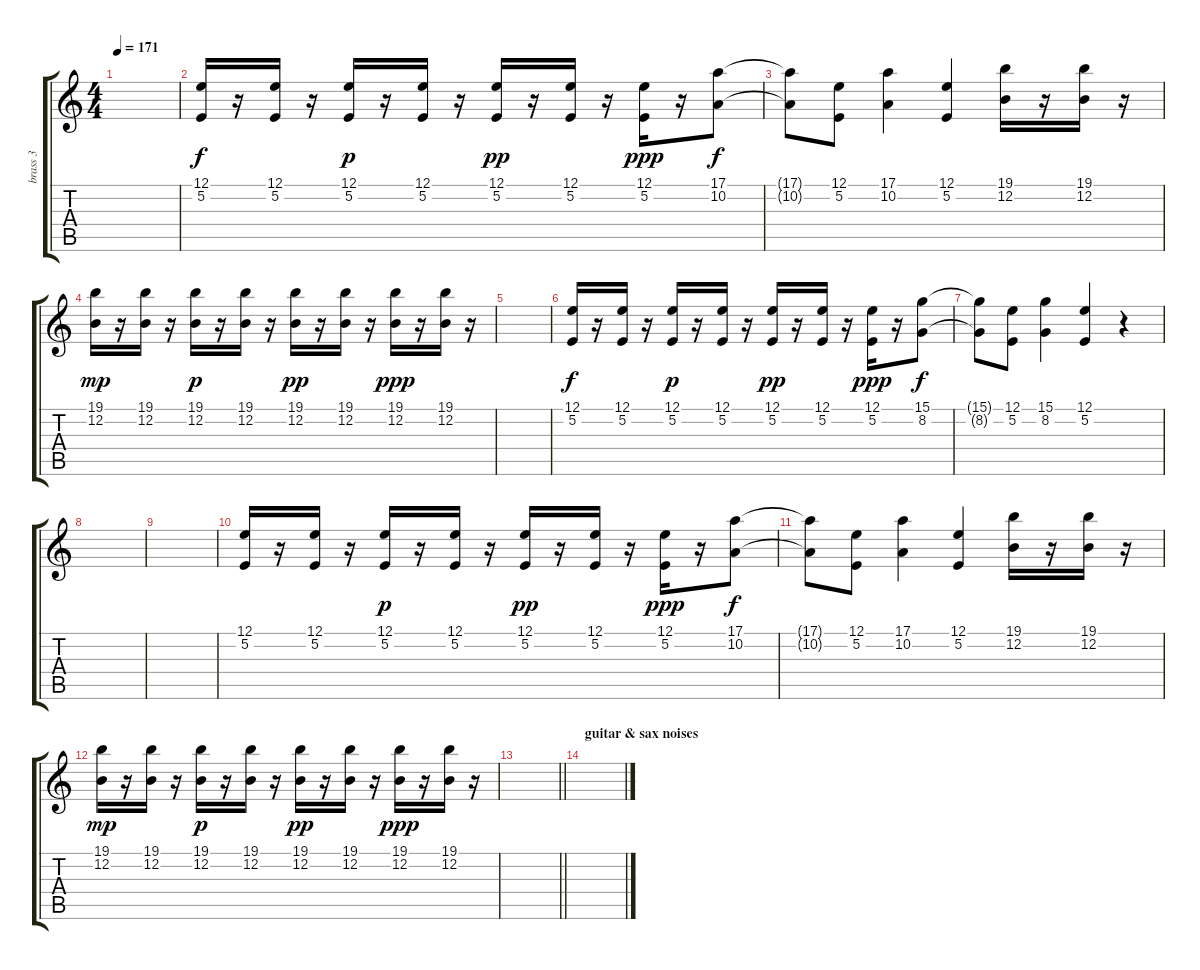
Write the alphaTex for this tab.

\track ("brass 3" "brass 3") {instrument trumpet}
\staff {score tabs}
\tuning (E4 B3 G3 D3 A2 E2) {hide}
\ts (4 4)
\tempo 171
\clef g2
\ks c
|
(12.1 5.2).16 r.16 (12.1 5.2).16 r.16 (12.1 5.2).16{dy p} r.16 (12.1 5.2).16 r.16 (12.1 5.2).16{dy pp} r.16 (12.1 5.2).16 r.16 (12.1 5.2).16{dy ppp} r.16 (17.1 10.2).8{dy f} |
(17.1{t} 10.2{t}).8 (12.1 5.2).8 (17.1 10.2).4 (12.1 5.2).4 (19.1 12.2).16 r.16 (19.1 12.2).16 r.16 |
(19.1 12.2).16{dy mp} r.16 (19.1 12.2).16 r.16 (19.1 12.2).16{dy p} r.16 (19.1 12.2).16 r.16 (19.1 12.2).16{dy pp} r.16 (19.1 12.2).16 r.16 (19.1 12.2).16{dy ppp} r.16 (19.1 12.2).16 r.16 |
|
(12.1 5.2).16{dy f} r.16 (12.1 5.2).16 r.16 (12.1 5.2).16{dy p} r.16 (12.1 5.2).16 r.16 (12.1 5.2).16{dy pp} r.16 (12.1 5.2).16 r.16 (12.1 5.2).16{dy ppp} r.16 (15.1 8.2).8{dy f} |
(15.1{t} 8.2{t}).8 (12.1 5.2).8 (15.1 8.2).4 (12.1 5.2).4 r.4 |
|
|
(12.1 5.2).16 r.16 (12.1 5.2).16 r.16 (12.1 5.2).16{dy p} r.16 (12.1 5.2).16 r.16 (12.1 5.2).16{dy pp} r.16 (12.1 5.2).16 r.16 (12.1 5.2).16{dy ppp} r.16 (17.1 10.2).8{dy f} |
(17.1{t} 10.2{t}).8 (12.1 5.2).8 (17.1 10.2).4 (12.1 5.2).4 (19.1 12.2).16 r.16 (19.1 12.2).16 r.16 |
(19.1 12.2).16{dy mp} r.16 (19.1 12.2).16 r.16 (19.1 12.2).16{dy p} r.16 (19.1 12.2).16 r.16 (19.1 12.2).16{dy pp} r.16 (19.1 12.2).16 r.16 (19.1 12.2).16{dy ppp} r.16 (19.1 12.2).16 r.16 |
\barLineRight lightlight
|
\section ("" "guitar & sax noises")
